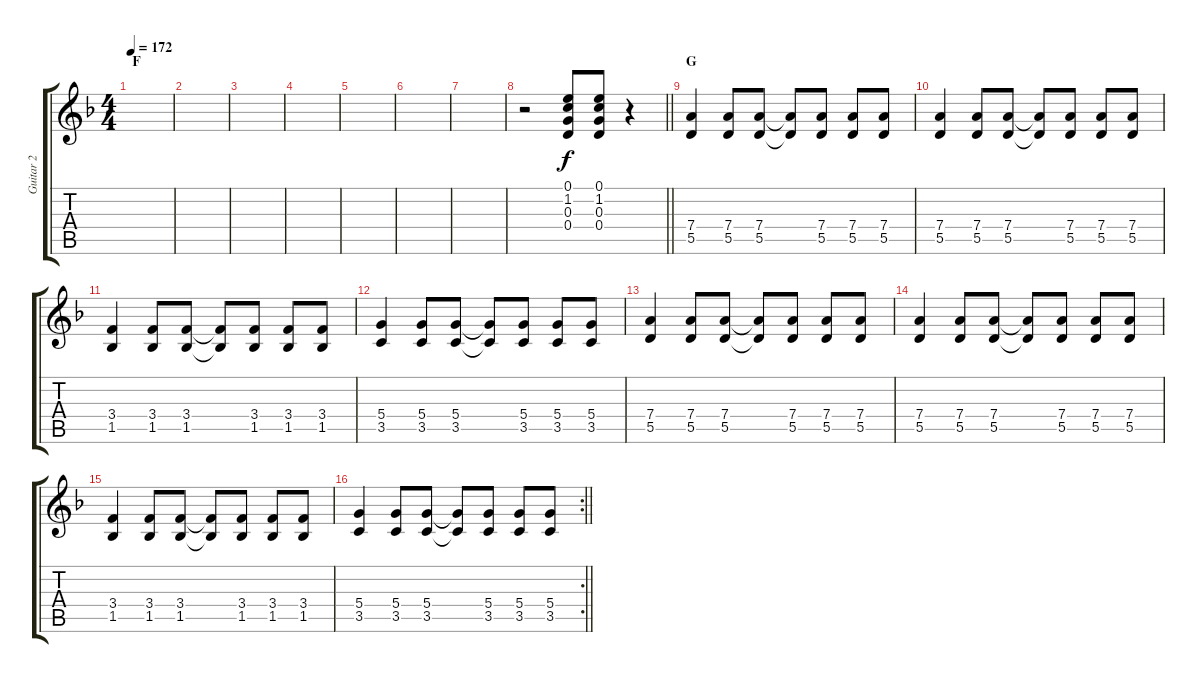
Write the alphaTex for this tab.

\track ("Guitar 2" "Guitar 2") {instrument distortionguitar}
\staff {score tabs}
\tuning (E4 B3 G3 D3 A2 E2) {hide}
\ts (4 4)
\section ("" "F")
\tempo 172
\clef g2
\ks f
|
|
|
|
|
|
|
\barLineRight lightlight
r.2 (0.1 1.2 0.3 0.4).8 (0.1 1.2 0.3 0.4).8 r.4 |
\section ("" "G")
(7.4 5.5).4 (7.4 5.5).8 (7.4 5.5).8 (7.4{t} 5.5{t}).8 (7.4 5.5).8 (7.4 5.5).8 (7.4 5.5).8 |
(7.4 5.5).4 (7.4 5.5).8 (7.4 5.5).8 (7.4{t} 5.5{t}).8 (7.4 5.5).8 (7.4 5.5).8 (7.4 5.5).8 |
(3.4 1.5).4 (3.4 1.5).8 (3.4 1.5).8 (3.4{t} 1.5{t}).8 (3.4 1.5).8 (3.4 1.5).8 (3.4 1.5).8 |
(5.4 3.5).4 (5.4 3.5).8 (5.4 3.5).8 (5.4{t} 3.5{t}).8 (5.4 3.5).8 (5.4 3.5).8 (5.4 3.5).8 |
(7.4 5.5).4 (7.4 5.5).8 (7.4 5.5).8 (7.4{t} 5.5{t}).8 (7.4 5.5).8 (7.4 5.5).8 (7.4 5.5).8 |
(7.4 5.5).4 (7.4 5.5).8 (7.4 5.5).8 (7.4{t} 5.5{t}).8 (7.4 5.5).8 (7.4 5.5).8 (7.4 5.5).8 |
(3.4 1.5).4 (3.4 1.5).8 (3.4 1.5).8 (3.4{t} 1.5{t}).8 (3.4 1.5).8 (3.4 1.5).8 (3.4 1.5).8 |
\rc 2
\barLineRight lightlight
(5.4 3.5).4 (5.4 3.5).8 (5.4 3.5).8 (5.4{t} 3.5{t}).8 (5.4 3.5).8 (5.4 3.5).8 (5.4 3.5).8
